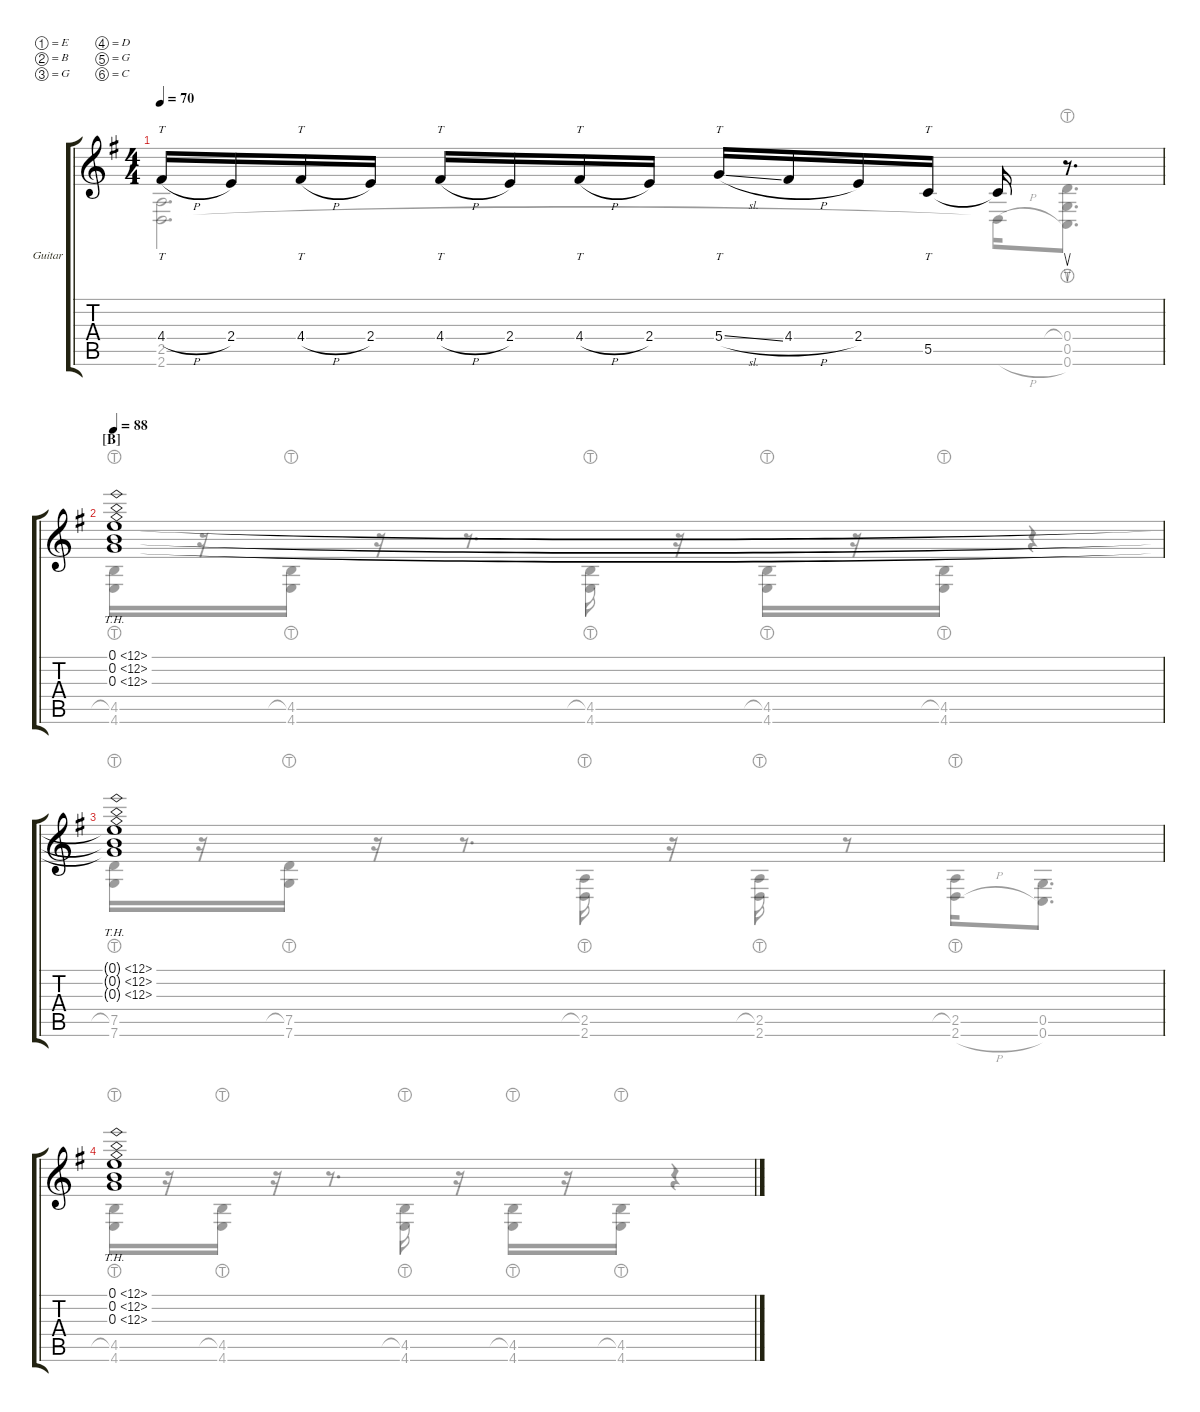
\defaultSystemsLayout 4
\hideDynamics
\bracketExtendMode groupsimilarinstruments
\firstSystemTrackNameMode fullname
\otherSystemsTrackNameMode fullname
\firstSystemTrackNameOrientation horizontal
\otherSystemsTrackNameOrientation horizontal
\track ("Guitar" "Gtr.") {instrument acousticguitarsteel}
\staff {score tabs}
\tuning (E4 B3 G3 D3 G2 C2)
\voice
\ts (4 4)
\tempo 70
\clef g2
\ks g
4.4{h}.16{tt dy mf} 2.4.16 4.4{h}.16{tt} 2.4.16 4.4{h}.16{tt} 2.4.16 4.4{h}.16{tt} 2.4.16 5.4{sl}.16{tt} 4.4{h}.16 2.4.16 5.5.16{tt} 5.5{t}.16 r.8{d su} |
\section ("B" "")
\tempo 88
\tempo (88 0.0625 hide)
(0.1{th 12} 0.2{th 12} 0.3{th 12}).1{dy f} |
(0.1{th 12 t} 0.2{th 12 t} 0.3{th 12 t}).1 |
(0.1{th 12} 0.2{th 12} 0.3{th 12}).1
\voice
\clef g2
\ottava regular
\simile none
\ks g
(2.6 2.5).2{d dy mf} 2.6{h t}.16 (0.6 0.4{lht} 0.5).8{d su} |
(4.5{lht} 4.6).16 r.16 (4.5{lht} 4.6).16 r.16 r.8{d} (4.5{lht} 4.6).16 r.16 (4.5{lht} 4.6).16 r.16 (4.5{lht} 4.6).16 r.4 |
(7.5{lht} 7.6).16 r.16 (7.5{lht} 7.6).16 r.16 r.8{d} (2.5{lht} 2.6).16 r.16 (2.6 2.5{lht}).16 r.8 (2.5{lht} 2.6{h}).16 (0.6 0.5).8{d} |
(4.5{lht} 4.6).16 r.16 (4.5{lht} 4.6).16 r.16 r.8{d} (4.5{lht} 4.6).16 r.16 (4.5{lht} 4.6).16 r.16 (4.5{lht} 4.6).16 r.4
